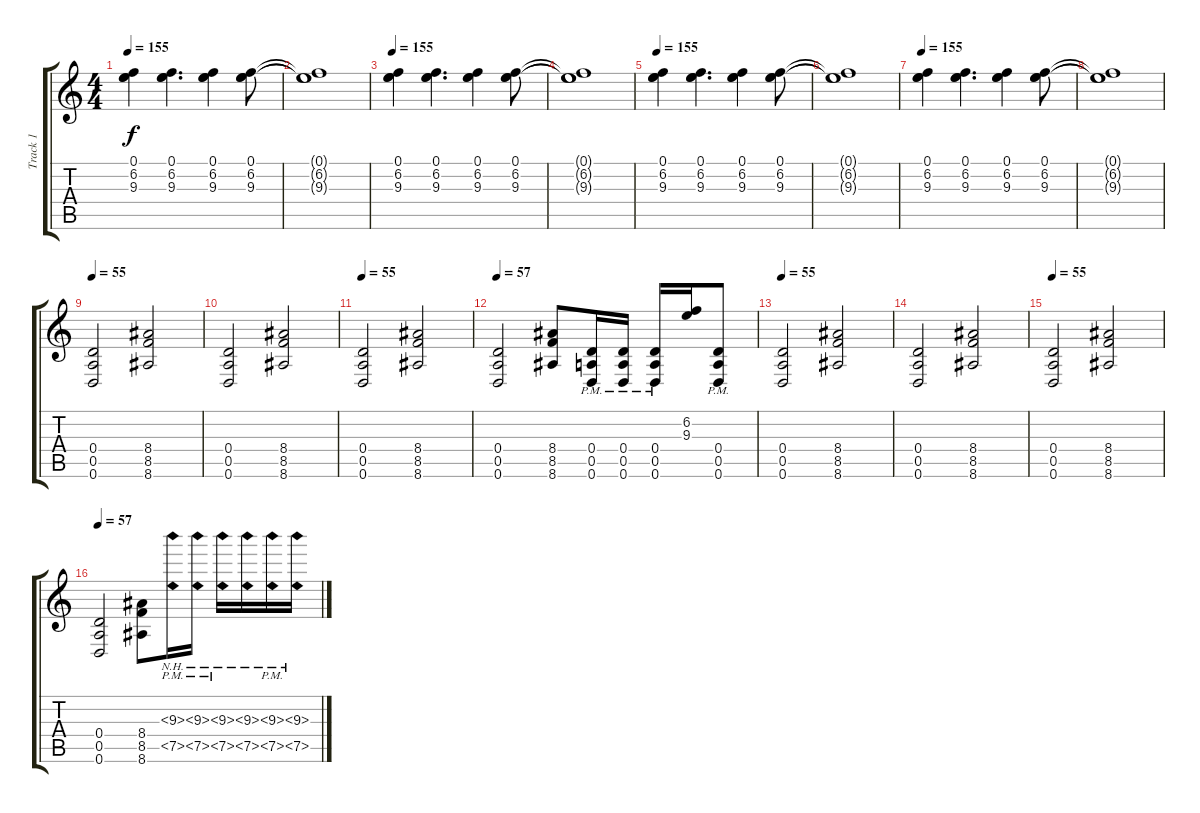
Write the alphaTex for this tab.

\track ("Track 1" "Track 1") {instrument distortionguitar}
\staff {score tabs}
\tuning (E4 B3 G3 D3 A2 D2) {hide}
\ts (4 4)
\tempo 155
\clef g2
\ks c
(0.1 6.2 9.3).4{dy f} (0.1 6.2 9.3).4{d} (0.1 6.2 9.3).4 (0.1 6.2 9.3).8 |
(0.1{t} 6.2{t} 9.3{t}).1 |
\tempo 155
(0.1 6.2 9.3).4 (0.1 6.2 9.3).4{d} (0.1 6.2 9.3).4 (0.1 6.2 9.3).8 |
(0.1{t} 6.2{t} 9.3{t}).1 |
\tempo 155
(0.1 6.2 9.3).4 (0.1 6.2 9.3).4{d} (0.1 6.2 9.3).4 (0.1 6.2 9.3).8 |
(0.1{t} 6.2{t} 9.3{t}).1 |
\tempo 155
(0.1 6.2 9.3).4 (0.1 6.2 9.3).4{d} (0.1 6.2 9.3).4 (0.1 6.2 9.3).8 |
(0.1{t} 6.2{t} 9.3{t}).1 |
\tempo 55
(0.4 0.5 0.6).2 (8.4 8.5 8.6).2 |
(0.4 0.5 0.6).2 (8.4 8.5 8.6).2 |
\tempo 55
(0.4 0.5 0.6).2 (8.4 8.5 8.6).2 |
\tempo 57
(0.4 0.5 0.6).2 (8.4 8.5 8.6).8 (0.4{pm} 0.5{pm} 0.6{pm}).16 (0.4{pm} 0.5{pm} 0.6{pm}).16 (0.4{pm} 0.5{pm} 0.6{pm}).16 (6.2 9.3).16 (0.4{pm} 0.5{pm} 0.6{pm}).8 |
\tempo 55
(0.4 0.5 0.6).2 (8.4 8.5 8.6).2 |
(0.4 0.5 0.6).2 (8.4 8.5 8.6).2 |
\tempo 55
(0.4 0.5 0.6).2 (8.4 8.5 8.6).2 |
\tempo 57
(0.4 0.5 0.6).2 (8.4 8.5 8.6).8 (9.3{nh} 7.5{nh pm}).16 (9.3{nh} 7.5{nh pm}).16 (9.3{nh} 7.5{nh pm}).16 (9.3{nh} 7.5{nh}).16 (9.3{nh} 7.5{nh pm}).16 (9.3{nh} 7.5{nh}).16
